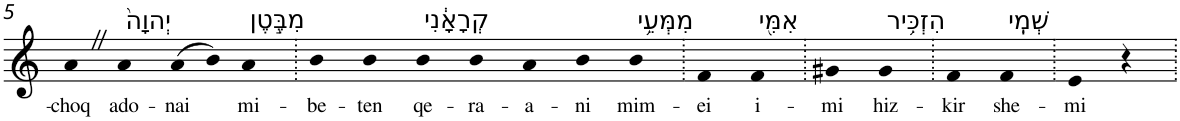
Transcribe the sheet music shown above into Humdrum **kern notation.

**kern	**text
*part1	*part1
*staff1	*staff1
*I"Piano	*
*I'Pno	*
!!LO:PB:g=z
*clefG2	*
*k[]	*
=5	=5
!	!LO:LY:b
4aZ	-choq
!LO:TX:a:t=יְהוָה֙	!
!	!LO:LY:b
4a	ado-
!	!LO:LY:b
(8a	-nai
8b)	.
!LO:TX:a:t=מִבֶּ֣טֶן	!
!	!LO:LY:b
4a	mi-
=6.	=6.
!	!LO:LY:b
4b	-be-
!	!LO:LY:b
4b	-ten
!LO:TX:a:t=קְרָאָ֔נִי	!
!	!LO:LY:b
4b	qe-
!	!LO:LY:b
4b	-ra-
!	!LO:LY:b
4a	-a-
!	!LO:LY:b
4b	-ni
!LO:TX:a:t=מִמְּעֵ֥י	!
!	!LO:LY:b
4b	mim-
=7.	=7.
!	!LO:LY:b
4f	-ei
!LO:TX:a:t=אִמִּ֖י	!
!	!LO:LY:b
4f	i-
=8.	=8.
!	!LO:LY:b
4g#X	-mi
!LO:TX:a:t=הִזְכִּ֥יר	!
!	!LO:LY:b
4g#	hiz-
=9.	=9.
!	!LO:LY:b
4f	-kir
!LO:TX:a:t=שְׁמִֽי	!
!	!LO:LY:b
4f	she-
=10.	=10.
!	!LO:LY:b
4e	-mi
4r	.
=.	=.
*-	*-
